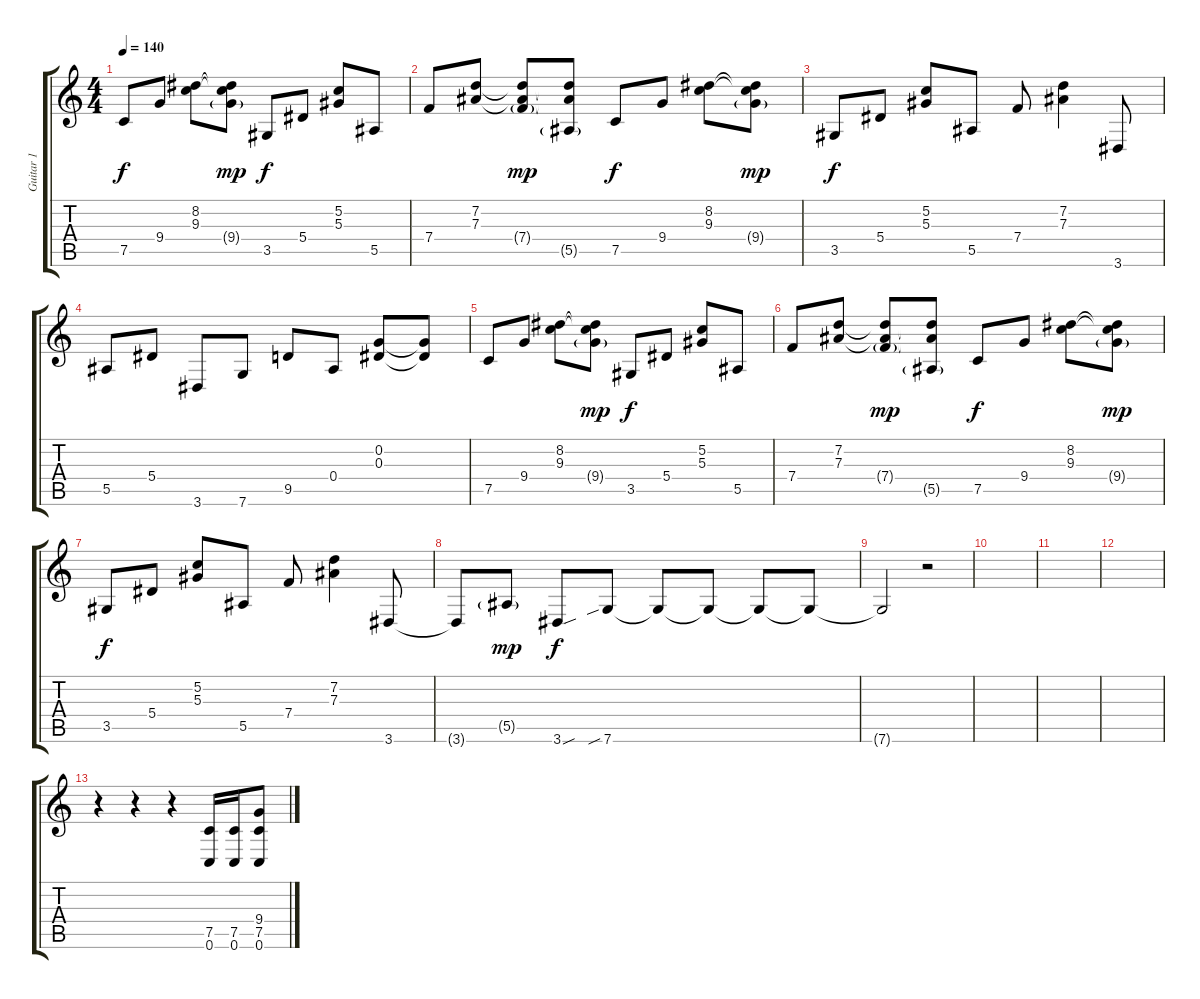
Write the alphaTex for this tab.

\track ("Guitar 1" "Guitar 1") {instrument acousticguitarsteel}
\staff {score tabs}
\tuning (C4 G3 Eb3 Bb2 F2 C2) {hide}
\ts (4 4)
\tempo 140
\clef g2
\ks c
7.5.8{dy f volume 10 instrument acousticguitarsteel} 9.4.8 (8.2 9.3).8 (8.2{t} 9.3{t} 9.4{g}).8{dy mp} 3.5.8{dy f} 5.4.8 (5.2 5.3).8 5.5.8 |
7.4.8 (7.2 7.3).8 (7.2{t} 7.3{t} 7.4{g}).8{dy mp} (7.2{t} 7.3{t} 5.5{g}).8 7.5.8{dy f} 9.4.8 (8.2 9.3).8 (8.2{t} 9.3{t} 9.4{g}).8{dy mp} |
3.5.8{dy f} 5.4.8 (5.2 5.3).8 5.5.8 7.4.8 (7.2 7.3).4 3.6.8 |
5.5.8 5.4.8 3.6.8 7.6.8 9.5.8 0.4.8 (0.2 0.3).8 (0.2{t} 0.3{t}).8 |
7.5.8 9.4.8 (8.2 9.3).8 (8.2{t} 9.3{t} 9.4{g}).8{dy mp} 3.5.8{dy f} 5.4.8 (5.2 5.3).8 5.5.8 |
7.4.8 (7.2 7.3).8 (7.2{t} 7.3{t} 7.4{g}).8{dy mp} (7.2{t} 7.3{t} 5.5{g}).8 7.5.8{dy f} 9.4.8 (8.2 9.3).8 (8.2{t} 9.3{t} 9.4{g}).8{dy mp} |
3.5.8{dy f} 5.4.8 (5.2 5.3).8 5.5.8 7.4.8 (7.2 7.3).4 3.6.8 |
3.6{t}.8 5.5{g}.8{dy mp} 3.6{sou}.8{dy f} 7.6{sib}.8 7.6{t}.8 7.6{t}.8 7.6{t}.8 7.6{t}.8 |
7.6{t}.2 r.2 |
|
|
|
r.4{volume 16 instrument distortionguitar} r.4 r.4 (7.5 0.6).16 (7.5 0.6).16 (9.4 7.5 0.6).8
